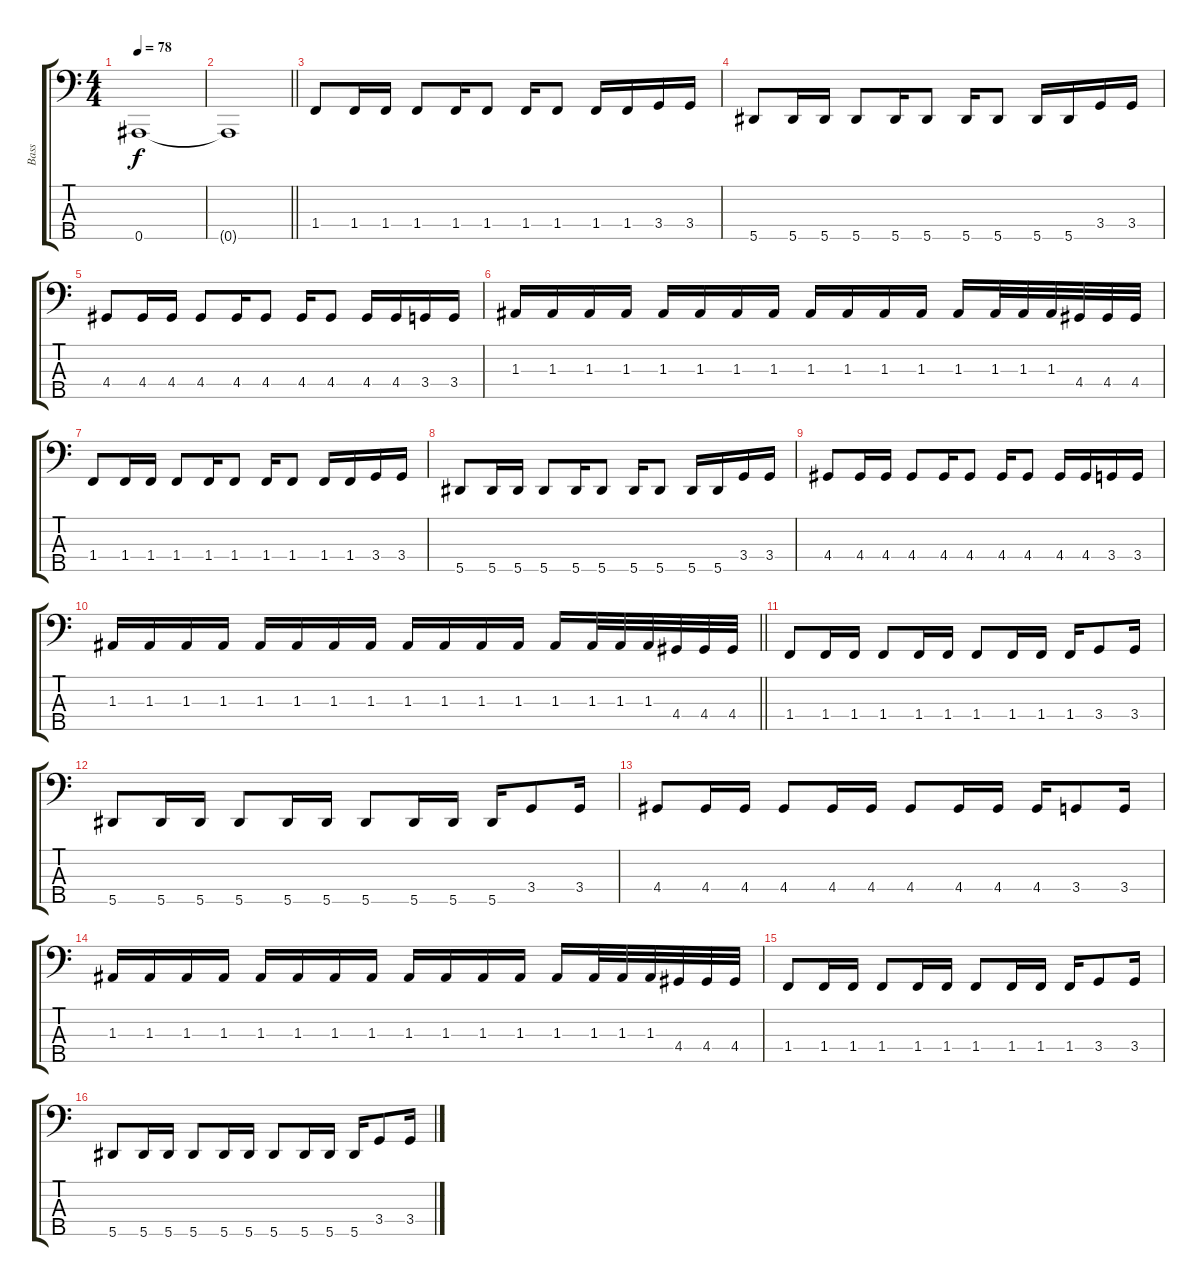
\track ("Bass" "Bass") {instrument electricbasspick}
\staff {score tabs}
\tuning (G2 D2 A1 E1 Bb0) {hide}
\ts (4 4)
\tempo 78
\clef f4
\ks c
0.5.1{dy f volume 0} |
\barLineRight lightlight
0.5{t}.1 |
1.4.8 1.4.16 1.4.16 1.4.8 1.4.16 1.4.8 1.4.16 1.4.8 1.4.16 1.4.16 3.4.16 3.4.16 |
5.5.8 5.5.16 5.5.16 5.5.8 5.5.16 5.5.8 5.5.16 5.5.8 5.5.16 5.5.16 3.4.16 3.4.16 |
4.4.8 4.4.16 4.4.16 4.4.8 4.4.16 4.4.8 4.4.16 4.4.8 4.4.16 4.4.16 3.4.16 3.4.16 |
1.3.16 1.3.16 1.3.16 1.3.16 1.3.16 1.3.16 1.3.16 1.3.16 1.3.16 1.3.16 1.3.16 1.3.16 1.3.16 1.3.32 1.3.32 1.3.32 4.4.32 4.4.32 4.4.32 |
1.4.8 1.4.16 1.4.16 1.4.8 1.4.16 1.4.8 1.4.16 1.4.8 1.4.16 1.4.16 3.4.16 3.4.16 |
5.5.8 5.5.16 5.5.16 5.5.8 5.5.16 5.5.8 5.5.16 5.5.8 5.5.16 5.5.16 3.4.16 3.4.16 |
4.4.8 4.4.16 4.4.16 4.4.8 4.4.16 4.4.8 4.4.16 4.4.8 4.4.16 4.4.16 3.4.16 3.4.16 |
\barLineRight lightlight
1.3.16 1.3.16 1.3.16 1.3.16 1.3.16 1.3.16 1.3.16 1.3.16 1.3.16 1.3.16 1.3.16 1.3.16 1.3.16 1.3.32 1.3.32 1.3.32 4.4.32 4.4.32 4.4.32 |
1.4.8 1.4.16 1.4.16 1.4.8 1.4.16 1.4.16 1.4.8 1.4.16 1.4.16 1.4.16 3.4.8 3.4.16 |
5.5.8 5.5.16 5.5.16 5.5.8 5.5.16 5.5.16 5.5.8 5.5.16 5.5.16 5.5.16 3.4.8 3.4.16 |
4.4.8 4.4.16 4.4.16 4.4.8 4.4.16 4.4.16 4.4.8 4.4.16 4.4.16 4.4.16 3.4.8 3.4.16 |
1.3.16 1.3.16 1.3.16 1.3.16 1.3.16 1.3.16 1.3.16 1.3.16 1.3.16 1.3.16 1.3.16 1.3.16 1.3.16 1.3.32 1.3.32 1.3.32 4.4.32 4.4.32 4.4.32 |
1.4.8 1.4.16 1.4.16 1.4.8 1.4.16 1.4.16 1.4.8 1.4.16 1.4.16 1.4.16 3.4.8 3.4.16 |
5.5.8 5.5.16 5.5.16 5.5.8 5.5.16 5.5.16 5.5.8 5.5.16 5.5.16 5.5.16 3.4.8 3.4.16
